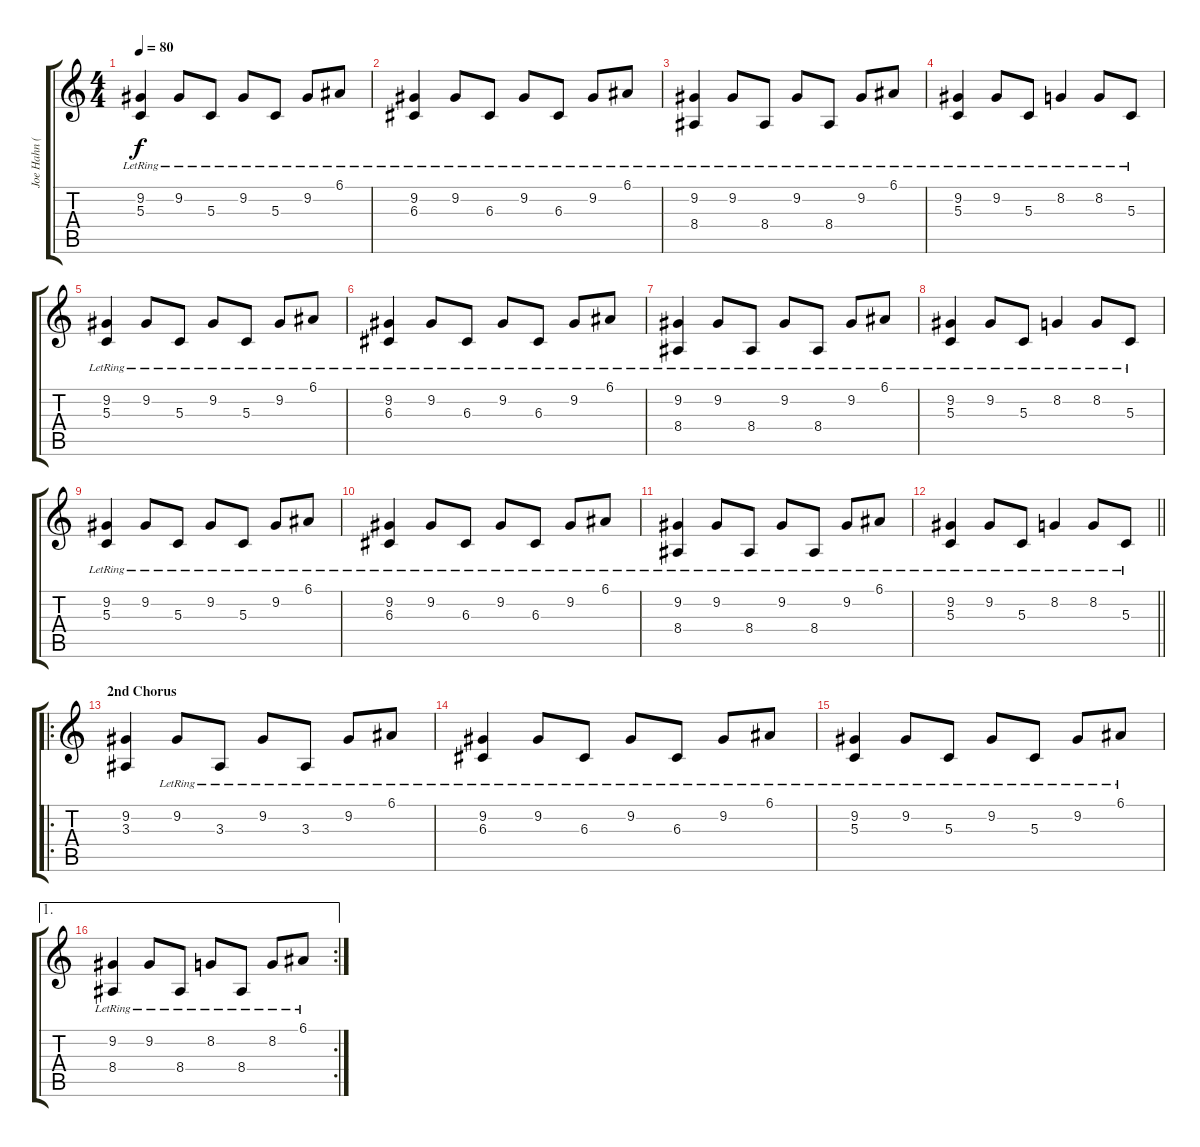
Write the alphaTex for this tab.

\track ("Joe Hahn (Vibrafono)" "Joe Hahn (") {instrument vibraphone}
\staff {score tabs}
\tuning (E4 B3 G3 D3 A2 E2) {hide}
\ts (4 4)
\tempo 80
\clef g2
\ks c
(9.2{lr} 5.3{lr}).4{dy f} 9.2{lr}.8 5.3{lr}.8 9.2{lr}.8 5.3{lr}.8 9.2{lr}.8 6.1{lr}.8 |
(9.2{lr} 6.3{lr}).4 9.2{lr}.8 6.3{lr}.8 9.2{lr}.8 6.3{lr}.8 9.2{lr}.8 6.1{lr}.8 |
(9.2{lr} 8.4{lr}).4 9.2{lr}.8 8.4{lr}.8 9.2{lr}.8 8.4{lr}.8 9.2{lr}.8 6.1{lr}.8 |
(9.2{lr} 5.3{lr}).4 9.2{lr}.8 5.3{lr}.8 8.2{lr}.4 8.2{lr}.8 5.3{lr}.8 |
(9.2{lr} 5.3{lr}).4 9.2{lr}.8 5.3{lr}.8 9.2{lr}.8 5.3{lr}.8 9.2{lr}.8 6.1{lr}.8 |
(9.2{lr} 6.3{lr}).4 9.2{lr}.8 6.3{lr}.8 9.2{lr}.8 6.3{lr}.8 9.2{lr}.8 6.1{lr}.8 |
(9.2{lr} 8.4{lr}).4 9.2{lr}.8 8.4{lr}.8 9.2{lr}.8 8.4{lr}.8 9.2{lr}.8 6.1{lr}.8 |
(9.2{lr} 5.3{lr}).4 9.2{lr}.8 5.3{lr}.8 8.2{lr}.4 8.2{lr}.8 5.3{lr}.8 |
(9.2{lr} 5.3{lr}).4 9.2{lr}.8 5.3{lr}.8 9.2{lr}.8 5.3{lr}.8 9.2{lr}.8 6.1{lr}.8 |
(9.2{lr} 6.3{lr}).4 9.2{lr}.8 6.3{lr}.8 9.2{lr}.8 6.3{lr}.8 9.2{lr}.8 6.1{lr}.8 |
(9.2{lr} 8.4{lr}).4 9.2{lr}.8 8.4{lr}.8 9.2{lr}.8 8.4{lr}.8 9.2{lr}.8 6.1{lr}.8 |
\barLineRight lightlight
(9.2{lr} 5.3{lr}).4 9.2{lr}.8 5.3{lr}.8 8.2{lr}.4 8.2{lr}.8 5.3{lr}.8 |
\ro
\section ("" "2nd Chorus")
(9.2 3.3).4 9.2{lr}.8 3.3{lr}.8 9.2{lr}.8 3.3{lr}.8 9.2{lr}.8 6.1{lr}.8 |
(9.2{lr} 6.3{lr}).4 9.2{lr}.8 6.3{lr}.8 9.2{lr}.8 6.3{lr}.8 9.2{lr}.8 6.1{lr}.8 |
(9.2{lr} 5.3{lr}).4 9.2{lr}.8 5.3{lr}.8 9.2{lr}.8 5.3{lr}.8 9.2{lr}.8 6.1{lr}.8 |
\ae 1
\rc 2
(9.2{lr} 8.4{lr}).4 9.2{lr}.8 8.4{lr}.8 8.2{lr}.8 8.4{lr}.8 8.2{lr}.8 6.1{lr}.8
